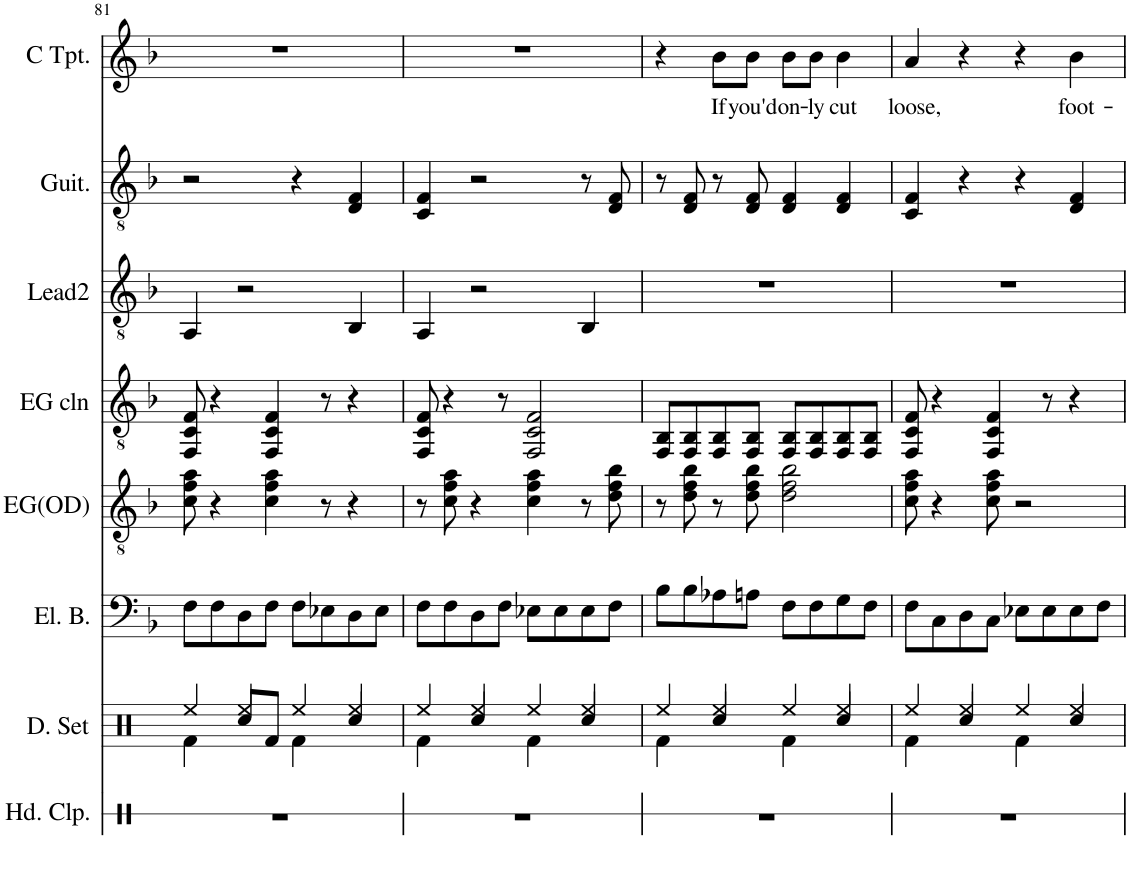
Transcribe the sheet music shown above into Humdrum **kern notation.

**kern	**kern	**kern	**kern	**kern	**kern	**kern	**kern	**text
*part8	*part7	*part6	*part5	*part4	*part3	*part2	*part1	*part1
*staff8	*staff7	*staff6	*staff5	*staff4	*staff3	*staff2	*staff1	*staff1
*I"Hand Clap	*I"Drumset	*I"Electric Bass	*I"Electric Guitar	*I"Electric Guitar	*I"Electric Guitar	*I"Acoustic Guitar	*I"C Trumpet	*
*I'Hd. Clp.	*I'D. Set	*I'El. B.	*	*	*	*I'Guit.	*I'C Tpt.	*
!!LO:PB:g=z
*clefX	*clefX	*clefF4	*clefGv2	*clefGv2	*clefGv2	*clefGv2	*clefG2	*
*	*	*Trd7c12	*	*	*	*	*	*
*k[]	*k[]	*k[b-]	*k[b-]	*k[b-]	*k[b-]	*k[b-]	*k[b-]	*
*M4/4	*M4/4	*M4/4	*M4/4	*M4/4	*M4/4	*M4/4	*M4/4	*
=81	=81	=81	=81	=81	=81	=81	=81	=81
*	*^	*	*	*	*	*	*	*
1r	4Ree/	4Rf\	8F\L	8c\ 8f\ 8a\	8FF/ 8C/ 8F/	4AA/	2r	1r	.
.	.	.	8F\	4r	4r	.	.	.	.
.	4Ree/	8Rcc/L	8D\	.	.	2r	.	.	.
.	.	8Rf/J	8F\J	4c\ 4f\ 4a\	4FF/ 4C/ 4F/	.	.	.	.
.	4Ree/	4Rf\	8F\L	.	.	.	4r	.	.
.	.	.	8E-X\	8r	8r	.	.	.	.
.	4Ree/	4Rcc/	8D\	4r	4r	4BB-/	4D/ 4F/	.	.
.	.	.	8E-\J	.	.	.	.	.	.
=82	=82	=82	=82	=82	=82	=82	=82	=82	=82
1r	4Ree/	4Rf\	8F\L	8r	8FF/ 8C/ 8F/	4AA/	4C/ 4F/	1r	.
.	.	.	8F\	8c\ 8f\ 8a\	4r	.	.	.	.
.	4Ree/	4Rcc/	8D\	4r	.	2r	2r	.	.
.	.	.	8F\J	.	8r	.	.	.	.
.	4Ree/	4Rf\	8E-X\L	4c\ 4f\ 4a\	2FF/ 2C/ 2F/	.	.	.	.
.	.	.	8E-\	.	.	.	.	.	.
.	4Ree/	4Rcc/	8E-\	8r	.	4BB-/	8r	.	.
.	.	.	8F\J	8d\ 8f\ 8b-\	.	.	8D/ 8F/	.	.
=83	=83	=83	=83	=83	=83	=83	=83	=83	=83
1r	4Ree/	4Rf\	8B-\L	8r	8FF/ 8BB-/L	1r	8r	4r	.
.	.	.	8B-\	8d\ 8f\ 8b-\	8FF/ 8BB-/	.	8D/ 8F/	.	.
!	!	!	!	!	!	!	!	!	!LO:LY:b
.	4Ree/	4Rcc/	8A-X\	8r	8FF/ 8BB-/	.	8r	8b-\L	If
!	!	!	!	!	!	!	!	!	!LO:LY:b
.	.	.	8An\J	8d\ 8f\ 8b-\	8FF/ 8BB-/J	.	8D/ 8F/	8b-\J	you'd
!	!	!	!	!	!	!	!	!	!LO:LY:b
.	4Ree/	4Rf\	8F\L	2d\ 2f\ 2b-\	8FF/ 8BB-/L	.	4D/ 4F/	8b-\L	on-
!	!	!	!	!	!	!	!	!	!LO:LY:b
.	.	.	8F\	.	8FF/ 8BB-/	.	.	8b-\J	-ly
!	!	!	!	!	!	!	!	!	!LO:LY:b
.	4Ree/	4Rcc/	8G\	.	8FF/ 8BB-/	.	4D/ 4F/	4b-\	cut
.	.	.	8F\J	.	8FF/ 8BB-/J	.	.	.	.
=84	=84	=84	=84	=84	=84	=84	=84	=84	=84
!	!	!	!	!	!	!	!	!	!LO:LY:b
1r	4Ree/	4Rf\	8F\L	8c\ 8f\ 8a\	8FF/ 8C/ 8F/	1r	4C/ 4F/	4a/	loose,
.	.	.	8C\	4r	4r	.	.	.	.
.	4Ree/	4Rcc/	8D\	.	.	.	4r	4r	.
.	.	.	8C\J	8c\ 8f\ 8a\	4FF/ 4C/ 4F/	.	.	.	.
.	4Ree/	4Rf\	8E-X\L	2r	.	.	4r	4r	.
.	.	.	8E-\	.	8r	.	.	.	.
!	!	!	!	!	!	!	!	!	!LO:LY:b
.	4Ree/	4Rcc/	8E-\	.	4r	.	4D/ 4F/	4b-\	foot-
.	.	.	8F\J	.	.	.	.	.	.
*	*v	*v	*	*	*	*	*	*	*
=	=	=	=	=	=	=	=	=
*-	*-	*-	*-	*-	*-	*-	*-	*-
